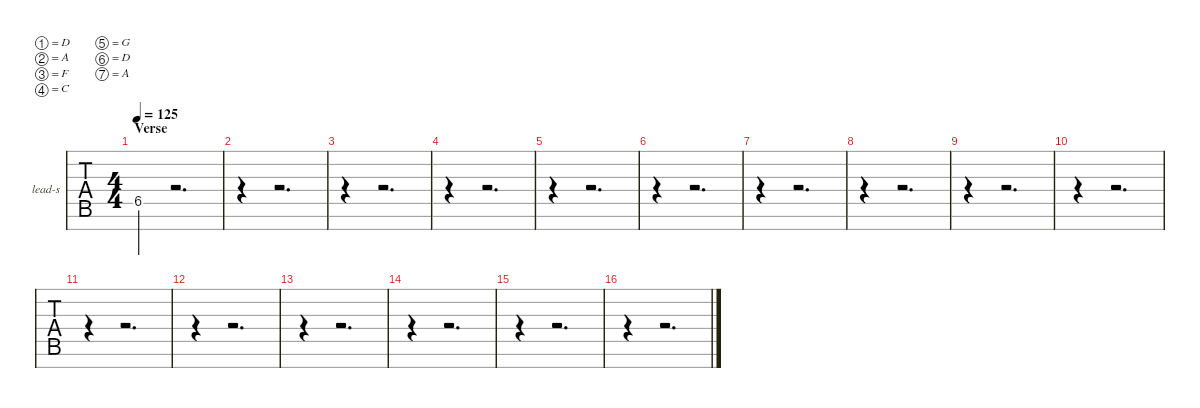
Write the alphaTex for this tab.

\defaultSystemsLayout 4
\hideDynamics
\bracketExtendMode nobrackets
\firstSystemTrackNameOrientation horizontal
\otherSystemsTrackNameOrientation horizontal
\track ("lead" "lead-s") {defaultSystemsLayout 4 solo instrument overdrivenguitar}
\staff {tabs}
\tuning (D4 A3 F3 C3 G2 D2 A1)
\ts (4 4)
\section ("" "Verse")
\scale
1.20972
\tempo 125
\accidentals auto
\clef g2
\ottava regular
\simile none
\scale
1.20972
\ks c#minor
6.5{acc #}.4{dy mf beam Up} r.2{d beam Up} |
\scale
0.930095
\scale
0.930095 r.4{beam Down} r.2{d beam Down} |
\scale
0.930095
\scale
0.930095 r.4{beam Down} r.2{d beam Down} |
\scale
0.930095
\scale
0.930095 r.4{beam Down} r.2{d beam Down} |
\scale
1.20972
\scale
2.04416 r.4{beam Down} r.2{d beam Down} |
\scale
0.930095
\scale
0.925674 r.4{beam Down} r.2{d beam Down} |
\scale
0.930095
\scale
0.925674 r.4{beam Down} r.2{d beam Down} |
\scale
0.930095
\scale
0.925674 r.4{beam Down} r.2{d beam Down} |
\scale
1.20972
\scale
0.925674 r.4{beam Down} r.2{d beam Down} |
\scale
0.930095
\scale
0.925674 r.4{beam Down} r.2{d beam Down} |
\scale
0.930095
\scale
0.925674 r.4{beam Down} r.2{d beam Down} |
\scale
0.930095
\scale
0.925674 r.4{beam Down} r.2{d beam Down} |
\scale
1.20972
\scale
0.925674 r.4{beam Down} r.2{d beam Down} |
\scale
0.930095
\scale
0.925674 r.4{beam Down} r.2{d beam Down} |
\scale
0.930095
\scale
0.925674 r.4{beam Down} r.2{d beam Down} |
\scale
0.930095
\scale
0.925674 r.4{beam Down} r.2{d beam Down}
